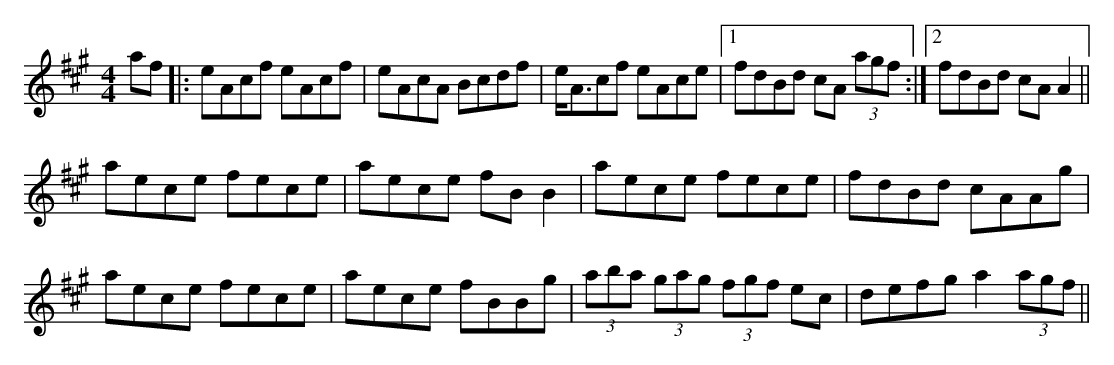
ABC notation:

X:1
M:4/4
K:A
af|:eAcf eAcf|eAcA Bcdf|e<Acf eAce|1 fdBd cA (3agf:|2 fdBd cAA2||
aece fece|aece fBB2|aece fece|fdBd cAAg|
aece fece|aece fBBg|(3aba (3gag (3fgf ec|defg a2 (3agf||
